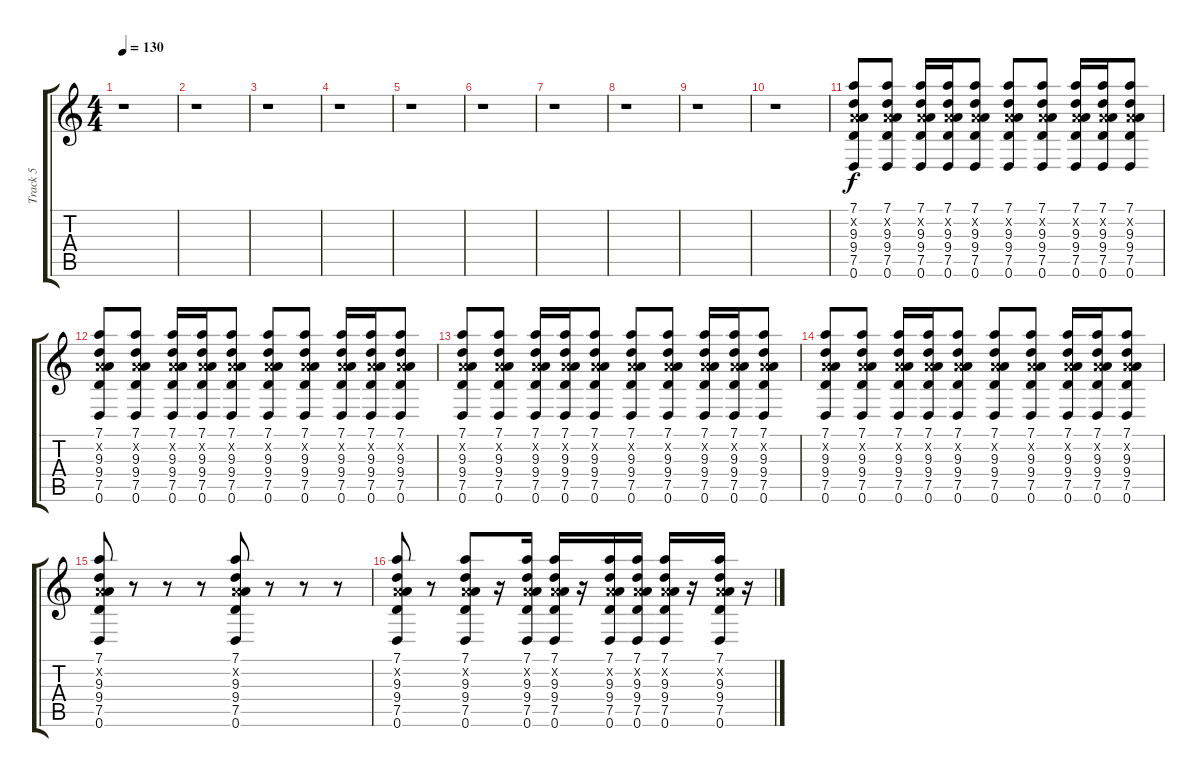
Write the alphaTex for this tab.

\track ("Track 5" "Track 5") {instrument acousticguitarsteel}
\staff {score tabs}
\tuning (D4 A3 F3 C3 G2 D2) {hide}
\ts (4 4)
\tempo 130
\clef g2
\ks c
r.1{dy f} |
r.1 |
r.1 |
r.1 |
r.1 |
r.1 |
r.1 |
r.1 |
r.1 |
r.1 |
(7.1 0.2{x} 9.3 9.4 7.5 0.6).8 (7.1 0.2{x} 9.3 9.4 7.5 0.6).8 (7.1 0.2{x} 9.3 9.4 7.5 0.6).16 (7.1 0.2{x} 9.3 9.4 7.5 0.6).16 (7.1 0.2{x} 9.3 9.4 7.5 0.6).8 (7.1 0.2{x} 9.3 9.4 7.5 0.6).8 (7.1 0.2{x} 9.3 9.4 7.5 0.6).8 (7.1 0.2{x} 9.3 9.4 7.5 0.6).16 (7.1 0.2{x} 9.3 9.4 7.5 0.6).16 (7.1 0.2{x} 9.3 9.4 7.5 0.6).8 |
(7.1 0.2{x} 9.3 9.4 7.5 0.6).8 (7.1 0.2{x} 9.3 9.4 7.5 0.6).8 (7.1 0.2{x} 9.3 9.4 7.5 0.6).16 (7.1 0.2{x} 9.3 9.4 7.5 0.6).16 (7.1 0.2{x} 9.3 9.4 7.5 0.6).8 (7.1 0.2{x} 9.3 9.4 7.5 0.6).8 (7.1 0.2{x} 9.3 9.4 7.5 0.6).8 (7.1 0.2{x} 9.3 9.4 7.5 0.6).16 (7.1 0.2{x} 9.3 9.4 7.5 0.6).16 (7.1 0.2{x} 9.3 9.4 7.5 0.6).8 |
(7.1 0.2{x} 9.3 9.4 7.5 0.6).8 (7.1 0.2{x} 9.3 9.4 7.5 0.6).8 (7.1 0.2{x} 9.3 9.4 7.5 0.6).16 (7.1 0.2{x} 9.3 9.4 7.5 0.6).16 (7.1 0.2{x} 9.3 9.4 7.5 0.6).8 (7.1 0.2{x} 9.3 9.4 7.5 0.6).8 (7.1 0.2{x} 9.3 9.4 7.5 0.6).8 (7.1 0.2{x} 9.3 9.4 7.5 0.6).16 (7.1 0.2{x} 9.3 9.4 7.5 0.6).16 (7.1 0.2{x} 9.3 9.4 7.5 0.6).8 |
(7.1 0.2{x} 9.3 9.4 7.5 0.6).8 (7.1 0.2{x} 9.3 9.4 7.5 0.6).8 (7.1 0.2{x} 9.3 9.4 7.5 0.6).16 (7.1 0.2{x} 9.3 9.4 7.5 0.6).16 (7.1 0.2{x} 9.3 9.4 7.5 0.6).8 (7.1 0.2{x} 9.3 9.4 7.5 0.6).8 (7.1 0.2{x} 9.3 9.4 7.5 0.6).8 (7.1 0.2{x} 9.3 9.4 7.5 0.6).16 (7.1 0.2{x} 9.3 9.4 7.5 0.6).16 (7.1 0.2{x} 9.3 9.4 7.5 0.6).8 |
(7.1 0.2{x} 9.3 9.4 7.5 0.6).8 r.8 r.8 r.8 (7.1 0.2{x} 9.3 9.4 7.5 0.6).8 r.8 r.8 r.8 |
(7.1 0.2{x} 9.3 9.4 7.5 0.6).8 r.8 (7.1 0.2{x} 9.3 9.4 7.5 0.6).8 r.16 (7.1 0.2{x} 9.3 9.4 7.5 0.6).16 (7.1 0.2{x} 9.3 9.4 7.5 0.6).16 r.16 (7.1 0.2{x} 9.3 9.4 7.5 0.6).16 (7.1 0.2{x} 9.3 9.4 7.5 0.6).16 (7.1 0.2{x} 9.3 9.4 7.5 0.6).16 r.16 (7.1 0.2{x} 9.3 9.4 7.5 0.6).16 r.16
